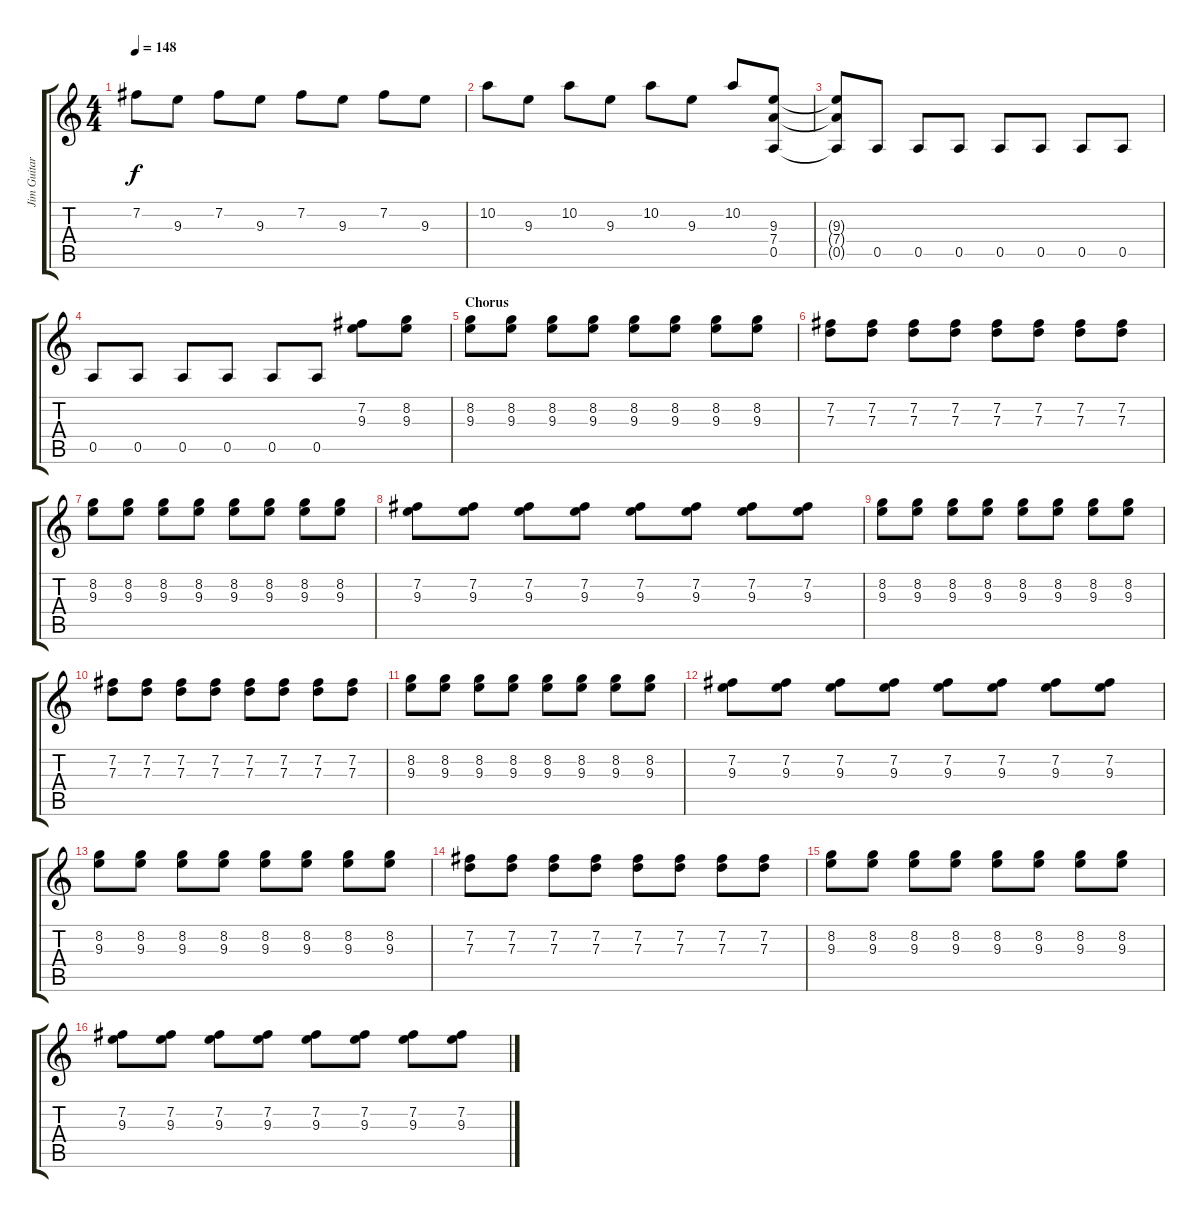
\track ("Jim Guitar" "Jim Guitar") {instrument distortionguitar}
\staff {score tabs}
\tuning (E4 B3 G3 D3 A2 E2) {hide}
\ts (4 4)
\tempo 148
\clef g2
\ks c
7.2.8{dy f} 9.3.8 7.2.8 9.3.8 7.2.8 9.3.8 7.2.8 9.3.8 |
10.2.8 9.3.8 10.2.8 9.3.8 10.2.8 9.3.8 10.2.8 (9.3 7.4 0.5).8 |
(9.3{t} 7.4{t} 0.5{t}).8 0.5.8 0.5.8 0.5.8 0.5.8 0.5.8 0.5.8 0.5.8 |
0.5.8 0.5.8 0.5.8 0.5.8 0.5.8 0.5.8 (7.2 9.3).8 (8.2 9.3).8 |
\section ("" "Chorus")
(8.2 9.3).8 (8.2 9.3).8 (8.2 9.3).8 (8.2 9.3).8 (8.2 9.3).8 (8.2 9.3).8 (8.2 9.3).8 (8.2 9.3).8 |
(7.2 7.3).8 (7.2 7.3).8 (7.2 7.3).8 (7.2 7.3).8 (7.2 7.3).8 (7.2 7.3).8 (7.2 7.3).8 (7.2 7.3).8 |
(8.2 9.3).8 (8.2 9.3).8 (8.2 9.3).8 (8.2 9.3).8 (8.2 9.3).8 (8.2 9.3).8 (8.2 9.3).8 (8.2 9.3).8 |
(7.2 9.3).8 (7.2 9.3).8 (7.2 9.3).8 (7.2 9.3).8 (7.2 9.3).8 (7.2 9.3).8 (7.2 9.3).8 (7.2 9.3).8 |
(8.2 9.3).8 (8.2 9.3).8 (8.2 9.3).8 (8.2 9.3).8 (8.2 9.3).8 (8.2 9.3).8 (8.2 9.3).8 (8.2 9.3).8 |
(7.2 7.3).8 (7.2 7.3).8 (7.2 7.3).8 (7.2 7.3).8 (7.2 7.3).8 (7.2 7.3).8 (7.2 7.3).8 (7.2 7.3).8 |
(8.2 9.3).8 (8.2 9.3).8 (8.2 9.3).8 (8.2 9.3).8 (8.2 9.3).8 (8.2 9.3).8 (8.2 9.3).8 (8.2 9.3).8 |
(7.2 9.3).8 (7.2 9.3).8 (7.2 9.3).8 (7.2 9.3).8 (7.2 9.3).8 (7.2 9.3).8 (7.2 9.3).8 (7.2 9.3).8 |
(8.2 9.3).8 (8.2 9.3).8 (8.2 9.3).8 (8.2 9.3).8 (8.2 9.3).8 (8.2 9.3).8 (8.2 9.3).8 (8.2 9.3).8 |
(7.2 7.3).8 (7.2 7.3).8 (7.2 7.3).8 (7.2 7.3).8 (7.2 7.3).8 (7.2 7.3).8 (7.2 7.3).8 (7.2 7.3).8 |
(8.2 9.3).8 (8.2 9.3).8 (8.2 9.3).8 (8.2 9.3).8 (8.2 9.3).8 (8.2 9.3).8 (8.2 9.3).8 (8.2 9.3).8 |
(7.2 9.3).8 (7.2 9.3).8 (7.2 9.3).8 (7.2 9.3).8 (7.2 9.3).8 (7.2 9.3).8 (7.2 9.3).8 (7.2 9.3).8
